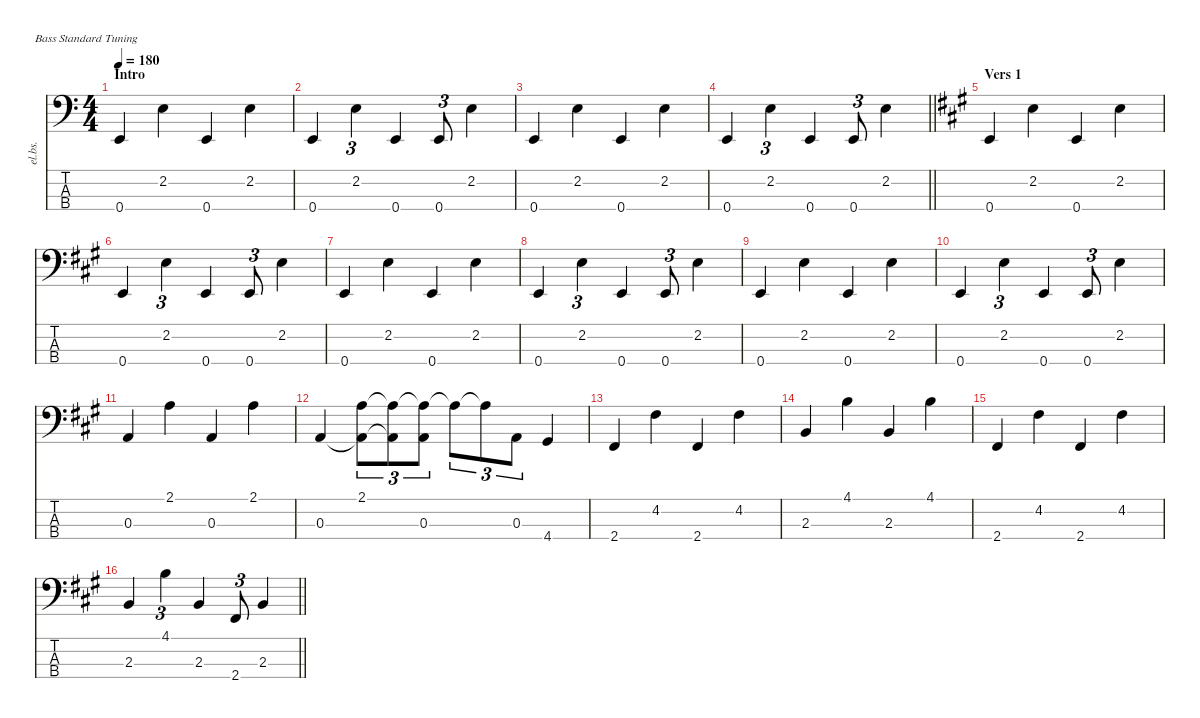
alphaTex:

\defaultSystemsLayout 4
\hideDynamics
\bracketExtendMode nobrackets
\otherSystemsTrackNameOrientation horizontal
\track ("Slap Bass" "el.bs.") {defaultSystemsLayout 4 instrument slapbass1}
\staff {score tabs}
\tuning (G2 D2 A1 E1)
\ts (4 4)
\beaming (8 2 2 2 2)
\section ("" "Intro")
\tempo 180
\clef f4
\ks c
0.4.4{dy f instrument slapbass1 beam Up} 2.2.4{beam Down} 0.4.4{beam Up} 2.2.4{beam Down} |
0.4.4{beam Up} 2.2.4{tu (3 2) beam Down} 0.4.4{beam Up} 0.4.8{tu (3 2) beam Up} 2.2.4{beam Down} |
0.4.4{beam Up} 2.2.4{beam Down} 0.4.4{beam Up} 2.2.4{beam Down} |
\barLineRight lightlight
0.4.4{beam Up} 2.2.4{tu (3 2) beam Down} 0.4.4{beam Up} 0.4.8{tu (3 2) beam Up} 2.2.4{beam Down} |
\section ("" "Vers 1")
\ks a
0.4{acc forcenatural}.4{beam Up} 2.2{acc forcenatural}.4{beam Down} 0.4{acc forcenatural}.4{beam Up} 2.2{acc forcenatural}.4{beam Down} |
0.4{acc forcenatural}.4{beam Up} 2.2{acc forcenatural}.4{tu (3 2) beam Down} 0.4{acc forcenatural}.4{beam Up} 0.4{acc forcenatural}.8{tu (3 2) beam Up} 2.2{acc forcenatural}.4{beam Down} |
0.4{acc forcenatural}.4{beam Up} 2.2{acc forcenatural}.4{beam Down} 0.4{acc forcenatural}.4{beam Up} 2.2{acc forcenatural}.4{beam Down} |
0.4{acc forcenatural}.4{beam Up} 2.2{acc forcenatural}.4{tu (3 2) beam Down} 0.4{acc forcenatural}.4{beam Up} 0.4{acc forcenatural}.8{tu (3 2) beam Up} 2.2{acc forcenatural}.4{beam Down} |
0.4{acc forcenatural}.4{beam Up} 2.2{acc forcenatural}.4{beam Down} 0.4{acc forcenatural}.4{beam Up} 2.2{acc forcenatural}.4{beam Down} |
0.4{acc forcenatural}.4{beam Up} 2.2{acc forcenatural}.4{tu (3 2) beam Down} 0.4{acc forcenatural}.4{beam Up} 0.4{acc forcenatural}.8{tu (3 2) beam Up} 2.2{acc forcenatural}.4{beam Down} |
0.3{acc forcenatural}.4{beam Up} 2.1{acc forcenatural}.4{beam Down} 0.3{acc forcenatural}.4{beam Up} 2.1{acc forcenatural}.4{beam Down} |
0.3{acc forcenatural}.4{beam Up} (2.1{acc forcenatural} 0.3{t acc forcenatural}).8{tu (3 2) beam Down} (2.1{t acc forcenatural} 0.3{t acc forcenatural}).8{tu (3 2) beam Down} (0.3{acc forcenatural} 2.1{t acc forcenatural}).8{tu (3 2) beam Down} 2.1{t acc forcenatural}.8{tu (3 2) dy mf beam Down} 2.1{t acc forcenatural}.8{tu (3 2) dy f beam Down} 0.3{acc forcenatural}.8{tu (3 2) beam Down} 4.4{acc #}.4{beam Up} |
2.4{acc #}.4{beam Up} 4.2{acc #}.4{beam Down} 2.4{acc #}.4{beam Up} 4.2{acc #}.4{beam Down} |
2.3{acc forcenatural}.4{beam Up} 4.1{acc forcenatural}.4{beam Down} 2.3{acc forcenatural}.4{beam Up} 4.1{acc forcenatural}.4{beam Down} |
2.4{acc #}.4{beam Up} 4.2{acc #}.4{beam Down} 2.4{acc #}.4{beam Up} 4.2{acc #}.4{beam Down} |
\barLineRight lightlight
2.3{acc forcenatural}.4{beam Up} 4.1{acc forcenatural}.4{tu (3 2) beam Down} 2.3{acc forcenatural}.4{beam Up} 2.4{acc #}.8{tu (3 2) beam Up} 2.3{acc forcenatural}.4{beam Up}
